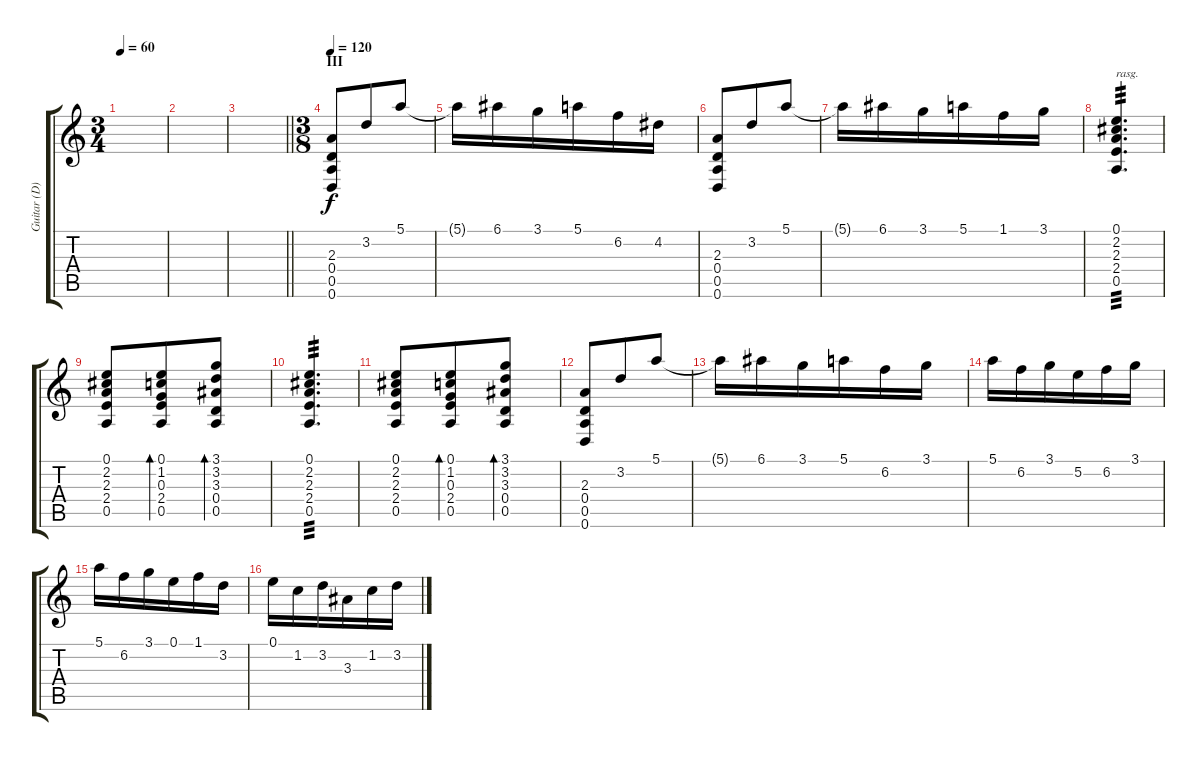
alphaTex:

\track ("Guitar (D)" "Guitar (D)") {instrument acousticguitarnylon}
\staff {score tabs}
\tuning (E4 B3 G3 D3 A2 D2) {hide}
\ts (3 4)
\tempo 60
\clef g2
\ks aminor
|
|
\barLineRight lightlight
|
\ts (3 8)
\section ("" "III")
\tempo 120
(2.3 0.4 0.5 0.6).8 3.2.8 5.1.8 |
5.1{t}.16 6.1.16 3.1.16 5.1.16 6.2.16 4.2.16 |
(2.3 0.4 0.5 0.6).8 3.2.8 5.1.8 |
5.1{t}.16 6.1.16 3.1.16 5.1.16 1.1.16 3.1.16 |
(0.1 2.2 2.3 2.4 0.5).4{d txt "rasg." tp 3} |
(0.1 2.2 2.3 2.4 0.5).8 (0.1 1.2 0.3 2.4 0.5).8{bd 30} (3.1 3.2 3.3 0.4 0.5).8{bd 30} |
(0.1 2.2 2.3 2.4 0.5).4{d tp 3} |
(0.1 2.2 2.3 2.4 0.5).8 (0.1 1.2 0.3 2.4 0.5).8{bd 30} (3.1 3.2 3.3 0.4 0.5).8{bd 30} |
(2.3 0.4 0.5 0.6).8 3.2.8 5.1.8 |
5.1{t}.16 6.1.16 3.1.16 5.1.16 6.2.16 3.1.16 |
5.1.16 6.2.16 3.1.16 5.2.16 6.2.16 3.1.16 |
5.1.16 6.2.16 3.1.16 0.1.16 1.1.16 3.2.16 |
0.1.16 1.2.16 3.2.16 3.3.16 1.2.16 3.2.16
